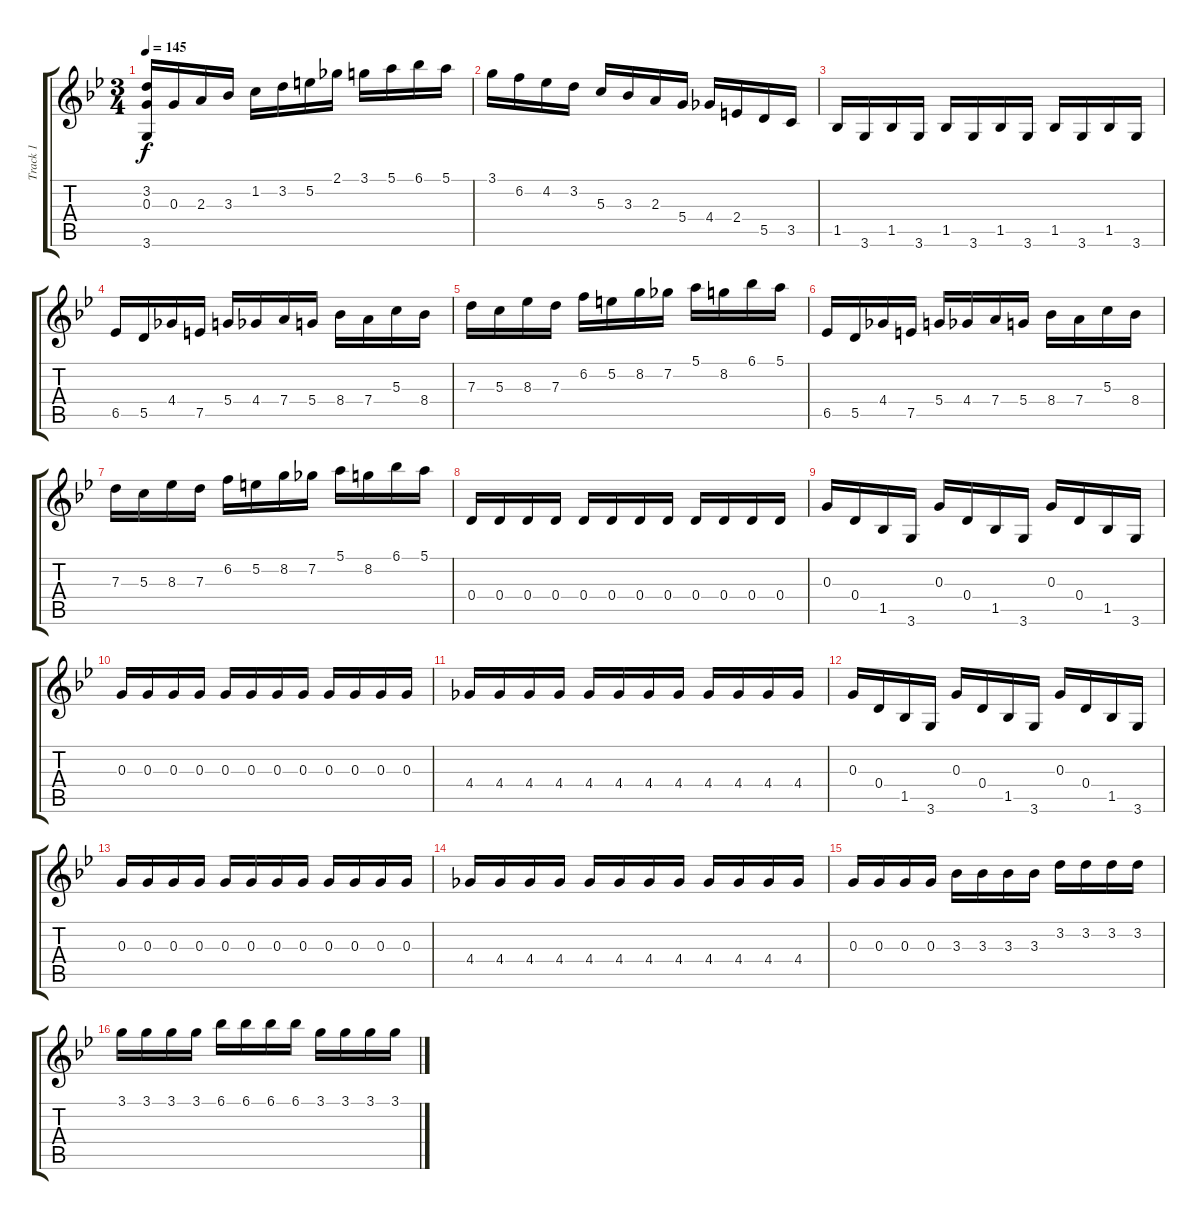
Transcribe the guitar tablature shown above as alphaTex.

\track ("Track 1" "Track 1") {instrument overdrivenguitar}
\staff {score tabs}
\tuning (E4 B3 G3 D3 A2 E2) {hide}
\ts (3 4)
\tempo 145
\clef g2
\ks bb
(3.2 0.3 3.6).16{dy f} 0.3.16 2.3.16 3.3.16 1.2.16 3.2.16 5.2.16 2.1.16 3.1.16 5.1.16 6.1.16 5.1.16 |
3.1.16 6.2.16 4.2.16 3.2.16 5.3.16 3.3.16 2.3.16 5.4.16 4.4.16 2.4.16 5.5.16 3.5.16 |
1.5.16 3.6.16 1.5.16 3.6.16 1.5.16 3.6.16 1.5.16 3.6.16 1.5.16 3.6.16 1.5.16 3.6.16 |
6.5.16 5.5.16 4.4.16 7.5.16 5.4.16 4.4.16 7.4.16 5.4.16 8.4.16 7.4.16 5.3.16 8.4.16 |
7.3.16 5.3.16 8.3.16 7.3.16 6.2.16 5.2.16 8.2.16 7.2.16 5.1.16 8.2.16 6.1.16 5.1.16 |
6.5.16 5.5.16 4.4.16 7.5.16 5.4.16 4.4.16 7.4.16 5.4.16 8.4.16 7.4.16 5.3.16 8.4.16 |
7.3.16 5.3.16 8.3.16 7.3.16 6.2.16 5.2.16 8.2.16 7.2.16 5.1.16 8.2.16 6.1.16 5.1.16 |
0.4.16 0.4.16 0.4.16 0.4.16 0.4.16 0.4.16 0.4.16 0.4.16 0.4.16 0.4.16 0.4.16 0.4.16 |
0.3.16 0.4.16 1.5.16 3.6.16 0.3.16 0.4.16 1.5.16 3.6.16 0.3.16 0.4.16 1.5.16 3.6.16 |
0.3.16 0.3.16 0.3.16 0.3.16 0.3.16 0.3.16 0.3.16 0.3.16 0.3.16 0.3.16 0.3.16 0.3.16 |
4.4.16 4.4.16 4.4.16 4.4.16 4.4.16 4.4.16 4.4.16 4.4.16 4.4.16 4.4.16 4.4.16 4.4.16 |
0.3.16 0.4.16 1.5.16 3.6.16 0.3.16 0.4.16 1.5.16 3.6.16 0.3.16 0.4.16 1.5.16 3.6.16 |
0.3.16 0.3.16 0.3.16 0.3.16 0.3.16 0.3.16 0.3.16 0.3.16 0.3.16 0.3.16 0.3.16 0.3.16 |
4.4.16 4.4.16 4.4.16 4.4.16 4.4.16 4.4.16 4.4.16 4.4.16 4.4.16 4.4.16 4.4.16 4.4.16 |
0.3.16 0.3.16 0.3.16 0.3.16 3.3.16 3.3.16 3.3.16 3.3.16 3.2.16 3.2.16 3.2.16 3.2.16 |
3.1.16 3.1.16 3.1.16 3.1.16 6.1.16 6.1.16 6.1.16 6.1.16 3.1.16 3.1.16 3.1.16 3.1.16
